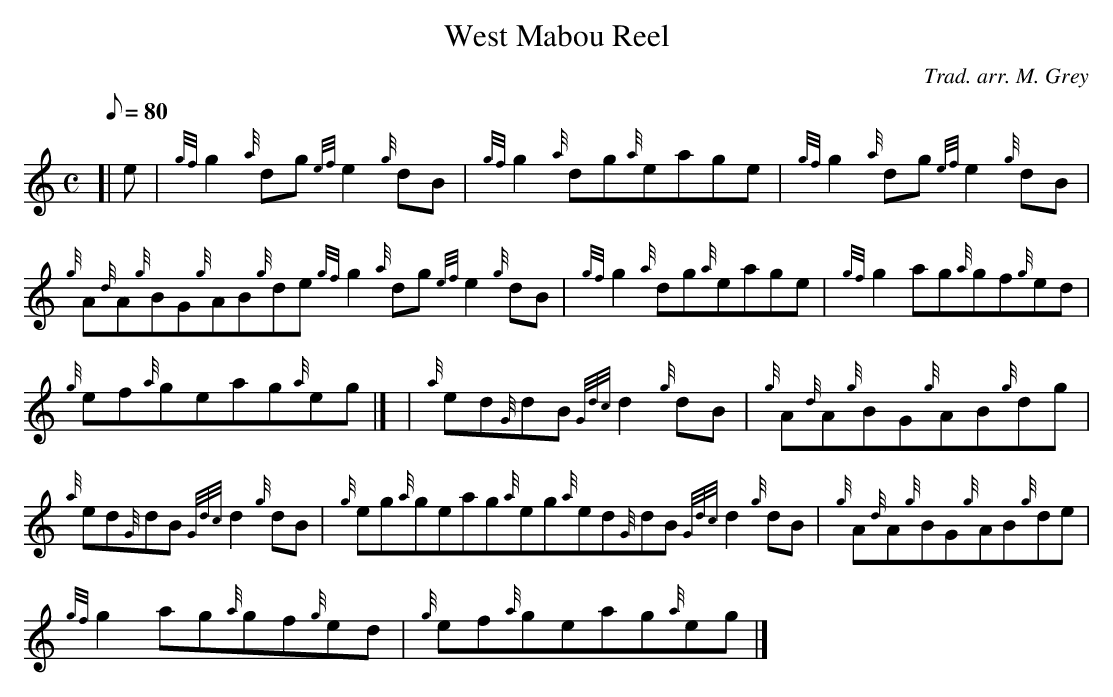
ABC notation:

X:1
T:West Mabou Reel
M:C
L:1/8
Q:80
C:Trad. arr. M. Grey
K:HP
[| e | \
{gf}g2{a}dg{ef}e2{g}dB | \
{gf}g2{a}dg{a}eage | \
{gf}g2{a}dg{ef}e2{g}dB |
{g}A{d}A{g}BG{g}AB{g}de{gf}g2{a}dg{ef}e2{g}dB | \
{gf}g2{a}dg{a}eage | \
{gf}g2ag{a}gf{g}ed |
{g}ef{a}geag{a}eg|] [ | \
{a}ed{G}dB{Gdc}d2{g}dB | \
{g}A{d}A{g}BG{g}AB{g}dg |
{a}ed{G}dB{Gdc}d2{g}dB | \
{g}eg{a}geag{a}eg{a}ed{G}dB{Gdc}d2{g}dB | \
{g}A{d}A{g}BG{g}AB{g}de |
{gf}g2ag{a}gf{g}ed | \
{g}ef{a}geag{a}eg|]
